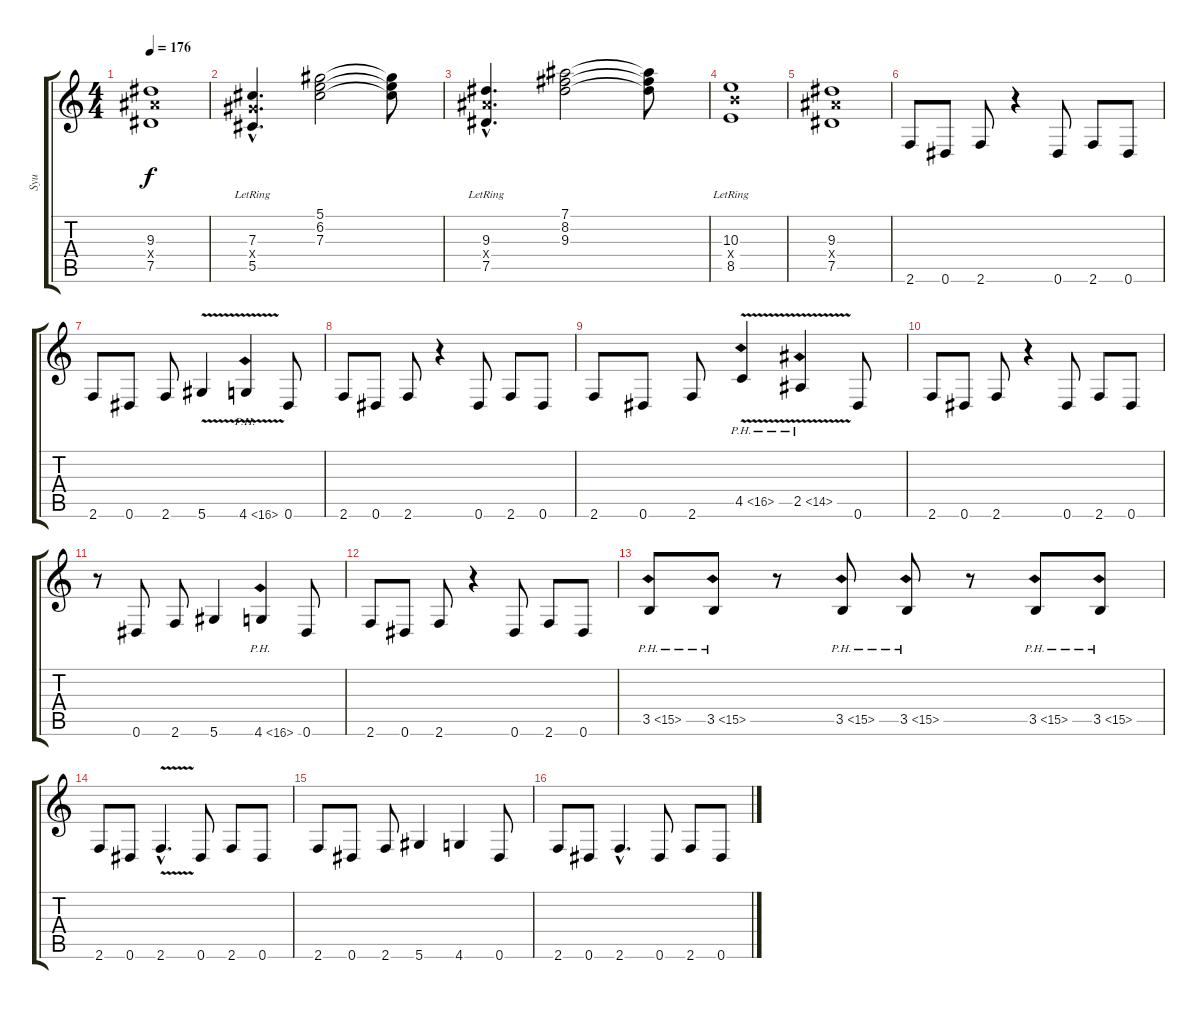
\track ("Syu" "Syu") {instrument overdrivenguitar}
\staff {score tabs}
\tuning (Eb4 Bb3 Gb3 Db3 Ab2 Eb2) {hide}
\ts (4 4)
\tempo 176
\clef g2
\ks c
(9.3 9.4{x} 7.5).1{dy f} |
(7.3{hac lr} 7.4{hac x} 5.5{hac lr}).4{d} (5.1 6.2 7.3).2 (5.1{t} 6.2{t} 7.3{t}).8 |
(9.3{hac lr} 9.4{hac x} 7.5{hac lr}).4{d} (7.1 8.2 9.3).2 (7.1{t} 8.2{t} 9.3{t}).8 |
(10.3{lr} 10.4{x} 8.5{lr}).1 |
(9.3 9.4{x} 7.5).1 |
2.6.8 0.6.8 2.6.8 r.4 0.6.8 2.6.8 0.6.8 |
2.6.8 0.6.8 2.6.8 5.6{v}.4 4.6{ph 12 v}.4 0.6.8 |
2.6.8 0.6.8 2.6.8 r.4 0.6.8 2.6.8 0.6.8 |
2.6.8 0.6.8 2.6.8 4.5{ph 12 v}.4 2.5{ph 12 v}.4 0.6.8 |
2.6.8 0.6.8 2.6.8 r.4 0.6.8 2.6.8 0.6.8 |
r.8 0.6.8 2.6.8 5.6.4 4.6{ph 12}.4 0.6.8 |
2.6.8 0.6.8 2.6.8 r.4 0.6.8 2.6.8 0.6.8 |
3.5{ph 12}.8 3.5{ph 12}.8 r.8 3.5{ph 12}.8 3.5{ph 12}.8 r.8 3.5{ph 12}.8 3.5{ph 12}.8 |
2.6.8 0.6.8 2.6{v hac}.4{d} 0.6.8 2.6.8 0.6.8 |
2.6.8 0.6.8 2.6.8 5.6.4 4.6.4 0.6.8 |
2.6.8 0.6.8 2.6{hac}.4{d} 0.6.8 2.6.8 0.6.8
